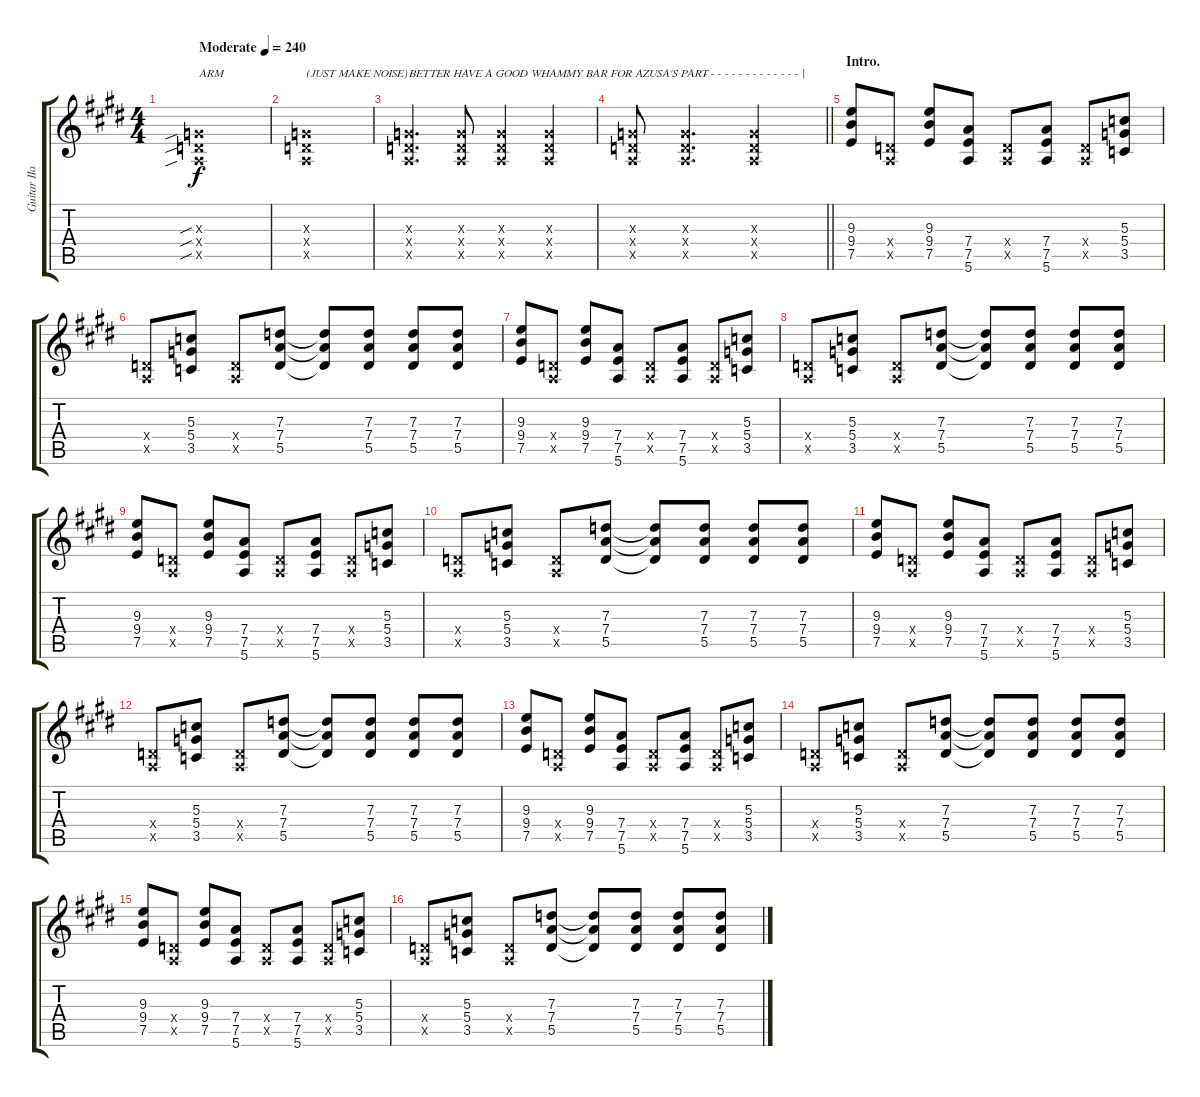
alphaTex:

\track ("Guitar IIa (Nakano Azusa)" "Guitar IIa") {instrument distortionguitar}
\staff {score tabs}
\tuning (E4 B3 G3 D3 A2 E2) {hide}
\ts (4 4)
\tempo (240 "Moderate")
\clef g2
\ks e
(0.3{sib x} 0.4{sib x} 0.5{sib x}).1{txt "ARM" dy f instrument distortionguitar} |
(0.3{x} 0.4{x} 0.5{x}).1{txt "(JUST MAKE NOISE)"} |
(0.3{x} 0.4{x} 0.5{x}).4{d txt "BETTER HAVE A GOOD WHAMMY BAR FOR AZUSA'S PART"} (0.3{x} 0.4{x} 0.5{x}).8 (0.3{x} 0.4{x} 0.5{x}).4 (0.3{x} 0.4{x} 0.5{x}).4 |
\barLineRight lightlight
(0.3{x} 0.4{x} 0.5{x}).8 (0.3{x} 0.4{x} 0.5{x}).4{d txt "      - - - - - - - - - - - - - - |"} (0.3{x} 0.4{x} 0.5{x}).2 |
\section ("" "Intro.")
(9.3 9.4 7.5).8 (0.4{x} 0.5{x}).8 (9.3 9.4 7.5).8 (7.4 7.5 5.6).8 (0.4{x} 0.5{x}).8 (7.4 7.5 5.6).8 (0.4{x} 0.5{x}).8 (5.3 5.4 3.5).8 |
(0.4{x} 0.5{x}).8 (5.3 5.4 3.5).8 (0.4{x} 0.5{x}).8 (7.3 7.4 5.5).8 (7.3{t} 7.4{t} 5.5{t}).8 (7.3 7.4 5.5).8 (7.3 7.4 5.5).8 (7.3 7.4 5.5).8 |
(9.3 9.4 7.5).8 (0.4{x} 0.5{x}).8 (9.3 9.4 7.5).8 (7.4 7.5 5.6).8 (0.4{x} 0.5{x}).8 (7.4 7.5 5.6).8 (0.4{x} 0.5{x}).8 (5.3 5.4 3.5).8 |
(0.4{x} 0.5{x}).8 (5.3 5.4 3.5).8 (0.4{x} 0.5{x}).8 (7.3 7.4 5.5).8 (7.3{t} 7.4{t} 5.5{t}).8 (7.3 7.4 5.5).8 (7.3 7.4 5.5).8 (7.3 7.4 5.5).8 |
(9.3 9.4 7.5).8 (0.4{x} 0.5{x}).8 (9.3 9.4 7.5).8 (7.4 7.5 5.6).8 (0.4{x} 0.5{x}).8 (7.4 7.5 5.6).8 (0.4{x} 0.5{x}).8 (5.3 5.4 3.5).8 |
(0.4{x} 0.5{x}).8 (5.3 5.4 3.5).8 (0.4{x} 0.5{x}).8 (7.3 7.4 5.5).8 (7.3{t} 7.4{t} 5.5{t}).8 (7.3 7.4 5.5).8 (7.3 7.4 5.5).8 (7.3 7.4 5.5).8 |
(9.3 9.4 7.5).8 (0.4{x} 0.5{x}).8 (9.3 9.4 7.5).8 (7.4 7.5 5.6).8 (0.4{x} 0.5{x}).8 (7.4 7.5 5.6).8 (0.4{x} 0.5{x}).8 (5.3 5.4 3.5).8 |
(0.4{x} 0.5{x}).8 (5.3 5.4 3.5).8 (0.4{x} 0.5{x}).8 (7.3 7.4 5.5).8 (7.3{t} 7.4{t} 5.5{t}).8 (7.3 7.4 5.5).8 (7.3 7.4 5.5).8 (7.3 7.4 5.5).8 |
(9.3 9.4 7.5).8 (0.4{x} 0.5{x}).8 (9.3 9.4 7.5).8 (7.4 7.5 5.6).8 (0.4{x} 0.5{x}).8 (7.4 7.5 5.6).8 (0.4{x} 0.5{x}).8 (5.3 5.4 3.5).8 |
(0.4{x} 0.5{x}).8 (5.3 5.4 3.5).8 (0.4{x} 0.5{x}).8 (7.3 7.4 5.5).8 (7.3{t} 7.4{t} 5.5{t}).8 (7.3 7.4 5.5).8 (7.3 7.4 5.5).8 (7.3 7.4 5.5).8 |
(9.3 9.4 7.5).8 (0.4{x} 0.5{x}).8 (9.3 9.4 7.5).8 (7.4 7.5 5.6).8 (0.4{x} 0.5{x}).8 (7.4 7.5 5.6).8 (0.4{x} 0.5{x}).8 (5.3 5.4 3.5).8 |
(0.4{x} 0.5{x}).8 (5.3 5.4 3.5).8 (0.4{x} 0.5{x}).8 (7.3 7.4 5.5).8 (7.3{t} 7.4{t} 5.5{t}).8 (7.3 7.4 5.5).8 (7.3 7.4 5.5).8 (7.3 7.4 5.5).8
